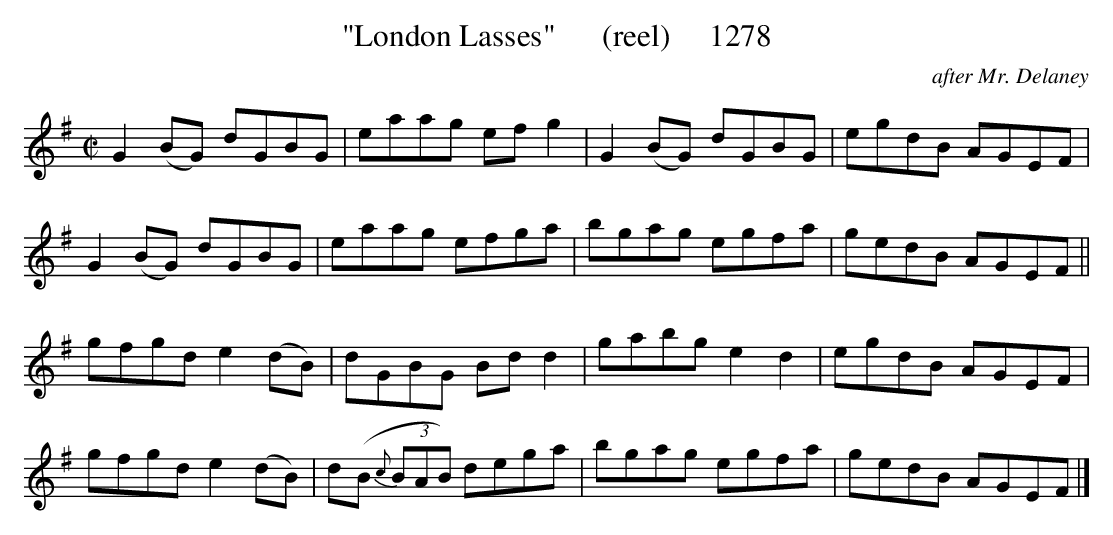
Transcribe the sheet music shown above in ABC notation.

X:1
T:"London Lasses"      (reel)     1278
C:after Mr. Delaney
BRENNAN July 2003 (HTTP://WWW.SOSYOURMOM.COM)
M:C|
L:1/8
K:G
G2(BG) dGBG|eaag ef g2|G2(BG) dGBG|egdB AGEF|
G2(BG) dGBG|eaag efga|bgag egfa|gedB AGEF||
gfgd e2(dB)|dGBG Bd d2|gabg e2d2|egdB AGEF|
gfgd e2(dB)|d(B (3{c}BAB) dega|bgag egfa|gedB AGEF|]
